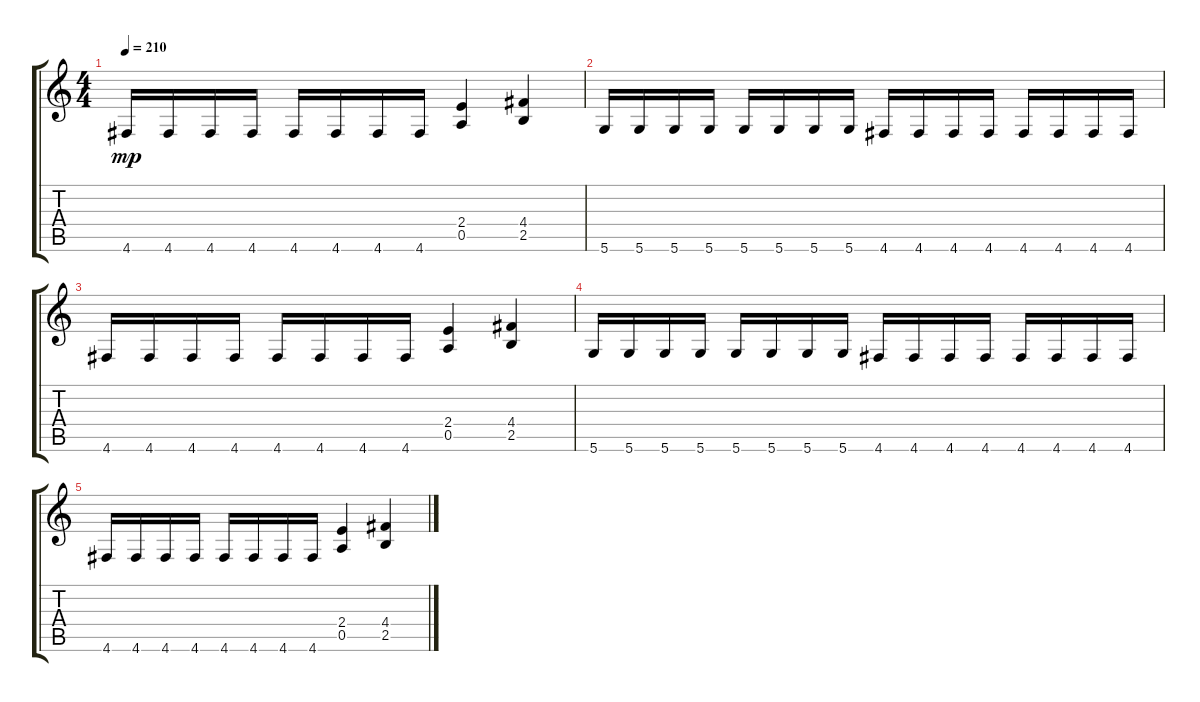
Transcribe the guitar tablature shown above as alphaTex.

\track "" {instrument distortionguitar}
\staff {score tabs}
\tuning (E4 B3 G3 D3 A2 D2) {hide}
\ts (4 4)
\tempo 210
\clef g2
\ks c
4.6.16{dy mp} 4.6.16 4.6.16 4.6.16 4.6.16 4.6.16 4.6.16 4.6.16 (2.4 0.5).4 (4.4 2.5).4 |
5.6.16 5.6.16 5.6.16 5.6.16 5.6.16 5.6.16 5.6.16 5.6.16 4.6.16 4.6.16 4.6.16 4.6.16 4.6.16 4.6.16 4.6.16 4.6.16 |
4.6.16 4.6.16 4.6.16 4.6.16 4.6.16 4.6.16 4.6.16 4.6.16 (2.4 0.5).4 (4.4 2.5).4 |
5.6.16 5.6.16 5.6.16 5.6.16 5.6.16 5.6.16 5.6.16 5.6.16 4.6.16 4.6.16 4.6.16 4.6.16 4.6.16 4.6.16 4.6.16 4.6.16 |
4.6.16 4.6.16 4.6.16 4.6.16 4.6.16 4.6.16 4.6.16 4.6.16 (2.4 0.5).4 (4.4 2.5).4
